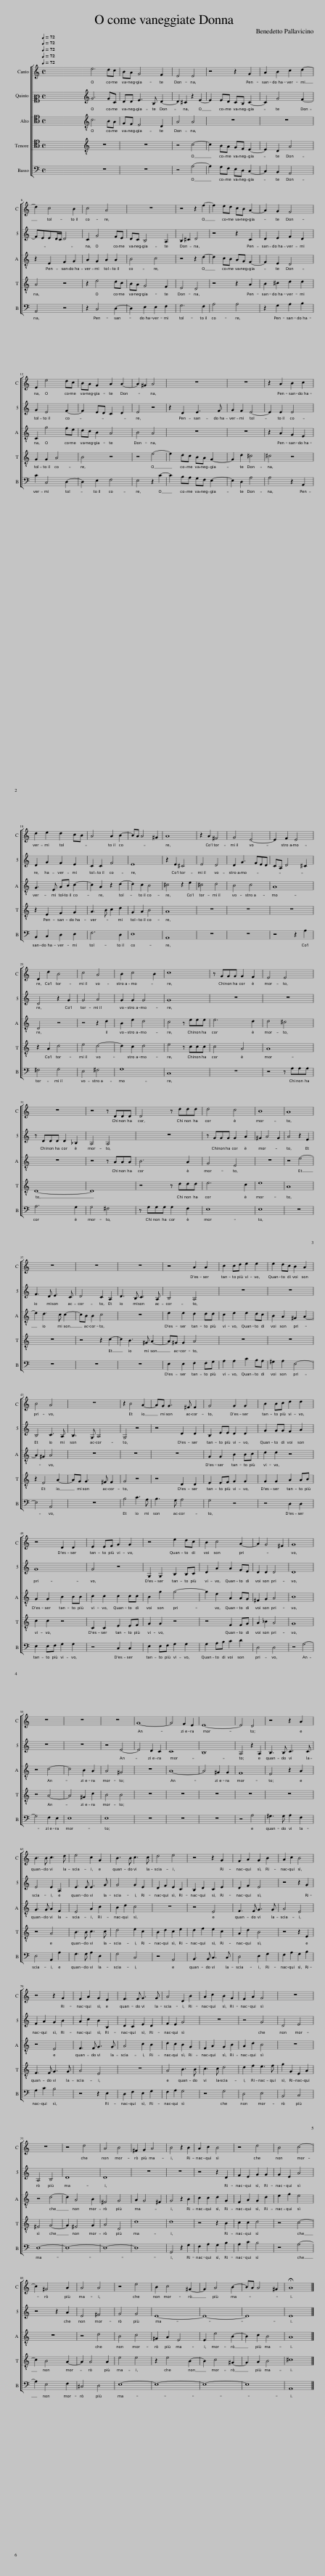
X:1
%%score [ 1 2 [ 3 4 ] 5 ]
L:1/8
Q:1/4=72
M:4/4
I:linebreak $
K:C
V:1 treble
V:2 alto2
V:3 tenor
V:4 tenor
V:5 bass
V:1
 x8 | x8 | e6 dc | BA G4 F2 | E4 E4 | %5
 z4 z2 G2 | A2 B2 c2 d2- |$ d2 c4 B2 | c4 A4 | z8 | %10
 z4 z2 f2- | f2 ed cB A2- | A2 G2 F4 |$ E2 e4 dc | BA G2 A2 A2- | %15
 A2 ^G2 A4 | z8 | z8 | z2 A2 B2 c2 |$ d2 e2 d2 cB | %20
 A4 A2 B2- | BA A4 ^G2 | A8 | z2 A2 ^F4 | G4 E4- | %25
 E2 F2 E4 |$ D2 d2 B4 | c4 A4 | B2 c4 B2 | c8 | %30
 z GGG G2 F2 | E4 E4 |$ z8 | z4 z DDD | D4 z ddd | %35
 d4 c4 | B8 | A8 |$ z8 | z8 | %40
 z8 | z4 A2 A2 | c2 cd e2 e2 | e2 dc B2 A2 |$ B4 A4 | %45
 z8 | z2 B4 A2- | AG G3 ^F F2 | G4 G2 G2 | B2 Bc d2 d2 |$ %50
 z4 D2 D2 | E2 EF G2 G2 | z4 e2 dc | B2 c4 A2- | A2 G4 ^F2 | %55
 G8 |$ z8 | z8 | z8 | G8- | %60
 G4 F2 E2 | E8- | E4 D4 | z4 z2 A2 |$ B3 B c3 d | %65
 e4 c2 G2 | B3 B c3 c | d4 e4 | z4 z2 G2 | F2 A2 G2 B2 | %70
 A2 c2 B4 |$ z4 z2 G2 | F2 A2 G2 E2 | F3 F G3 G | A4 D2 B2 | %75
 A2 c2 B2 G2 | F2 A2 G4 | z8 |$ z8 | z4 d4 | %80
 A4 B4 | ^F2 G2 A4 | B4 z2 B2 | A2 c2 B4 | z4 d4 | %85
 B4 c4- |$ c2 ^G4 A2 | A4 A4 | z4 e4 | B2 c4 ^G2- | %90
 G2 A4 B2- | BA A4 ^G2 | !fermata!A8 |] %93
V:2
 x8 | x8 | G6 GC | DD E3 B, D2- | D2 ^C2 z2 E2- | %5
 E2 ED CB, C2- | C2 G4 F2- |$ FEED/C/ D4 | C2 G4 FE | DC B,4 A,2 | %10
 B,2 ^C2 D4 | z4 z2 C2 | D2 E2 F2 D2 |$ G2 E4 F2- | F2 ED C2 D2 | %15
 E4 z4 | z2 D2 E3 F | G2 F2 E4- | E2 E2 E4 |$ D2 G2 F2 E2 | %20
 C2 C2 F4 | E8 | z2 E2 ^C4 | E4 D4 | D2 G3 FED | %25
 CA, D4 ^C2 |$ D4 z2 G2 | G4 A4 | G2 G2 G4 | G8 | %30
 z8 | z8 |$ z DDD D2 _B,2 | A,4 A,4 | z8 | %35
 z GGG G2 A2 | ^G2 A4 G2 | A4 z2 E2 |$ F3 D E3 C | D4 C2 A,2 | %40
 D3 B, C3 A, | B,4 A,4 | z8 | z8 |$ B,4 C3 A, | %45
 B,3 G, A,4 | G,4 z4 | z4 D2 D2 | B,2 EE D2 D2 | G2 GG F2 A2 |$ %50
 G8 | G4 z4 | G,2 G,2 B,2 B,C | D2 A2 A2 FE | D2 D2 D4 | %55
 D8 |$ z8 | z8 | z4 E4- | E4 D2 C2 | %60
 C8 | B,8 | A,4 z2 A,2 | B,3 B, C3 C |$ E4 E2 A,2 | %65
 E3 E E3 G | G4 G2 E2 | D2 F2 E2 C2 | B,2 D2 C2 E2 | D2 F2 E4 | %70
 z4 z2 G2 |$ F2 A2 G2 B2 | A2 c2 B2 B,2 | D2 C2 E2 D2 | F2 E2 G4 | %75
 z8 | z4 G4 | D4 E4 |$ A,4 B,4 | D8 | %80
 D8 | z8 | z8 | z4 z2 D2 | F2 E2 G2 G2 | %85
 G2 E2 A4 |$ z4 z2 A2 | E4 ^F4 | G4 G4 | E8- | %90
 E8- | E8 | E8 |] %93
V:3
 x8 | x8 | C6 B,A, | G,F, E,4 D,2 | A,4 A,4 | %5
 z8 | z8 |$ z2 E,2 F,2 G,2 | A,2 G,2 A,2 A,2 | B,4 C4 | %10
 z4 z2 D2- | D2 CB, A,G, F,2- | F,2 E,2 D,4 |$ C,2 G4 FE | DC B,2 A,4 | %15
 B,4 A,4 | z8 | z8 | z2 A,2 G,2 E,2 |$ G,3 E, A,B, C2- | %20
 C2 A,2 z2 D2- | D2 C2 B,4 | ^C4 z2 E2 | ^C4 D4 | B,4 C4 | %25
 A,8 |$ D,4 z4 | z4 z2 D2 | B,2 E2 D4 | C4 z EEE | %30
 E6 D2 | D4 ^C4 |$ z8 | z4 z A,A,A, | B,6 A,2 | %35
 G,4 E,4 | z8 | z4 E4- |$ E2 D3 C C2- | CB, B,2 C4 | %40
 z8 | E2 E2 D2 DD | C2 E2 E2 DC | B,2 A,2 ^G,2 A,2- |$ A,2 ^G,2 A,4 | %45
 z8 | z8 | z8 | G,2 G,2 B,2 B,C | D2 D2 z4 |$ %50
 G,2 G,2 B,2 B,B, | C2 C2 C2 CC | B,2 G2 G4- | G2 E2 A,2 A,G, | ^F,2 G,2 A,4 | %55
 B,8 |$ z4 C4- | C4 B,2 A,2 | A,4 ^G,4 | z8 | %60
 A,8- | A,4 ^G,2 G,2 | F,8 | E,4 z2 A,2 |$ G,3 G, A,2 F,2 | %65
 E,4 A,2 C2 | B,2 D2 C4 | z8 | z4 E,4 | F,3 F, G,3 G, | %70
 A,4 E,4 |$ z4 E,4 | F,3 F, G,3 G, | A,4 C2 B,2 | D2 C2 B,2 G,2 | %75
 F,2 A,2 G,2 B,2 | A,2 D2 B,4 | z8 |$ z4 D4- | D2 A,4 B,2 | %80
 ^F,4 G,4 | A,2 G,4 ^F,2 | G,4 z2 B,2 | C2 C2 D2 G,2 | F,2 A,2 G,2 D2 | %85
 E2 G2 E4 |$ z8 | z4 D4 | B,4 C4 | ^G,2 A,2 E,4 | %90
 E,2 E4 B,2- | B,2 C2 B,4 | A,8 |] %93
V:4
 x8 | x8 | z8 | z8 | z4 C4- | %5
 C2 B,A, G,F, E,2- | E,2 D,2 A,4 |$ A,4 z4 | z2 E4 DC | B,A, G,4 F,2 | %10
 E,4 D,4 | z4 z2 A,2 | B,2 ^C2 D2 D2 |$ G,2 G,2 A,4 | B,4 z4 | %15
 z4 E4- | E2 DC B,A, G,2- | G,2 D2 ^C4 | ^C4 z4 |$ z2 E,2 F,2 G,2 | %20
 A,3 B, C2 D2 | G,2 A,2 B,4 | A,8 | z8 | z8 | %25
 z8 |$ z2 A,2 D4 | E4 D4- | D2 C2 D4 | E4 z CCC | %30
 C4 A,4 | A,8 |$ D,8- | D,8 | z4 z DDD | %35
 E6 C2 | E8 | A,8 |$ z8 | z4 z2 C2- | %40
 C2 B,3 ^G, A,2- | A,^G, G,2 A,4 | z8 | z8 |$ z2 E,4 A,2- | %45
 A,G, G,3 ^F, F,2 | G,4 z4 | z4 D,2 D,2 | E,2 E,F, G,2 G,2 | G,2 G,2 A,2 A,B, |$ %50
 C2 C2 z4 | C,2 C,2 E,2 E,F, | G,2 G,2 z4 | z4 F,2 F,G, | A,2 _B,2 A,4 | %55
 G,8 |$ z4 A,4- | A,4 ^G,2 C2 | B,4 B,4 | z8 | %60
 z8 | z8 | z8 | z8 |$ z4 A,4 | %65
 B,3 B, C3 C | D4 E2 C2 | B,2 D2 C2 E2 | D2 F2 E2 C2 | A,2 D2 B,4 | %70
 z4 z2 E,2 |$ F,3 F, G,3 G, | A,4 E,4 | z8 | A,4 B,3 B, | %75
 C3 C D4 | D2 F2 E3 F | G2 G,2 E,2 A,2 |$ ^F,4 G,4- | G,2 ^F,4 G,2 | %80
 A,4 D,4 | D8 | D8 | z4 z2 B,2 | C2 C2 D4 | %85
 z4 C4- |$ C2 B,4 A,2- | A,2 A,4 A,2 | E4 E4 | z2 E4 B,2- | %90
 B,2 C4 ^G,2- | G,2 A,2 B,4 | ^C8 |] %93
V:5
 x8 | x8 | z8 | z8 | z4 A,4- | %5
 A,2 G,F, E,D, C,2- | C,2 B,,2 A,,4 |$ A,,4 z4 | z2 C,4 D,2- | D,2 E,2 E,2 F,2 | %10
 G,6 F,2 | A,4 A,4 | z2 G,2 A,2 B,2 |$ C2 C,4 D,2- | D,2 E,2 F,4 | %15
 E,4 z2 C2- | C2 B,A, G,F, E,2- | E,2 D,2 A,4 | A,4 z2 A,,2 |$ B,,2 C,2 D,2 E,2 | %20
 F,6 D,2 | E,8 | A,,8 | z8 | z8 | %25
 z4 z2 A,2 |$ ^F,4 G,4 | E,4 ^F,4 | G,8 | C,8 | %30
 z8 | z4 z A,A,A, |$ A,6 G,2 | G,4 ^F,4 | z G,G,G, G,2 F,2 | %35
 E,8 | E,8 | z8 |$ z8 | z8 | %40
 z8 | E,2 E,2 F,2 F,G, | A,2 A,2 C2 B,A, | ^G,2 A,2 E,4- |$ E,4 A,,4 | %45
 z8 | B,4 C3 A, | B,3 G, A,4 | G,4 z4 | z4 D,2 D,2 |$ %50
 E,2 E,F, G,2 G,2 | z4 C,2 C,2 | E,2 E,F, G,2 G,2 | G,2 A,B, C2 D2 | D,4 D,4 | %55
 z4 G,4- |$ G,4 F,2 E,2 | E,8 | E,8 | z8 | %60
 z8 | z8 | z4 A,4 | ^G,3 G, A,2 F,2 |$ E,4 A,,2 A,2 | %65
 G,3 G, A,2 E,2 | G,4 C,4 | z4 A,,4 | B,,3 B,, C,3 C, | D,4 E,2 G,2 | %70
 F,2 A,2 G,2 B,2 |$ A,2 C2 B,4 | z4 z2 E,2 | D,2 F,2 E,2 G,2 | F,2 A,2 G,4 | %75
 z4 G,4 | D,4 E,4 | B,,4 C,4 |$ D,8- | D,8- | %80
 D,8- | D,8 | G,,4 z2 G,2 | F,2 A,2 G,2 B,2 | A,2 C2 B,4 | %85
 z4 A,4- |$ A,2 E,4 F,2 | ^C,4 D,4 | E,8- | E,8- | %90
 E,8- | E,8 | A,,8 |] %93
